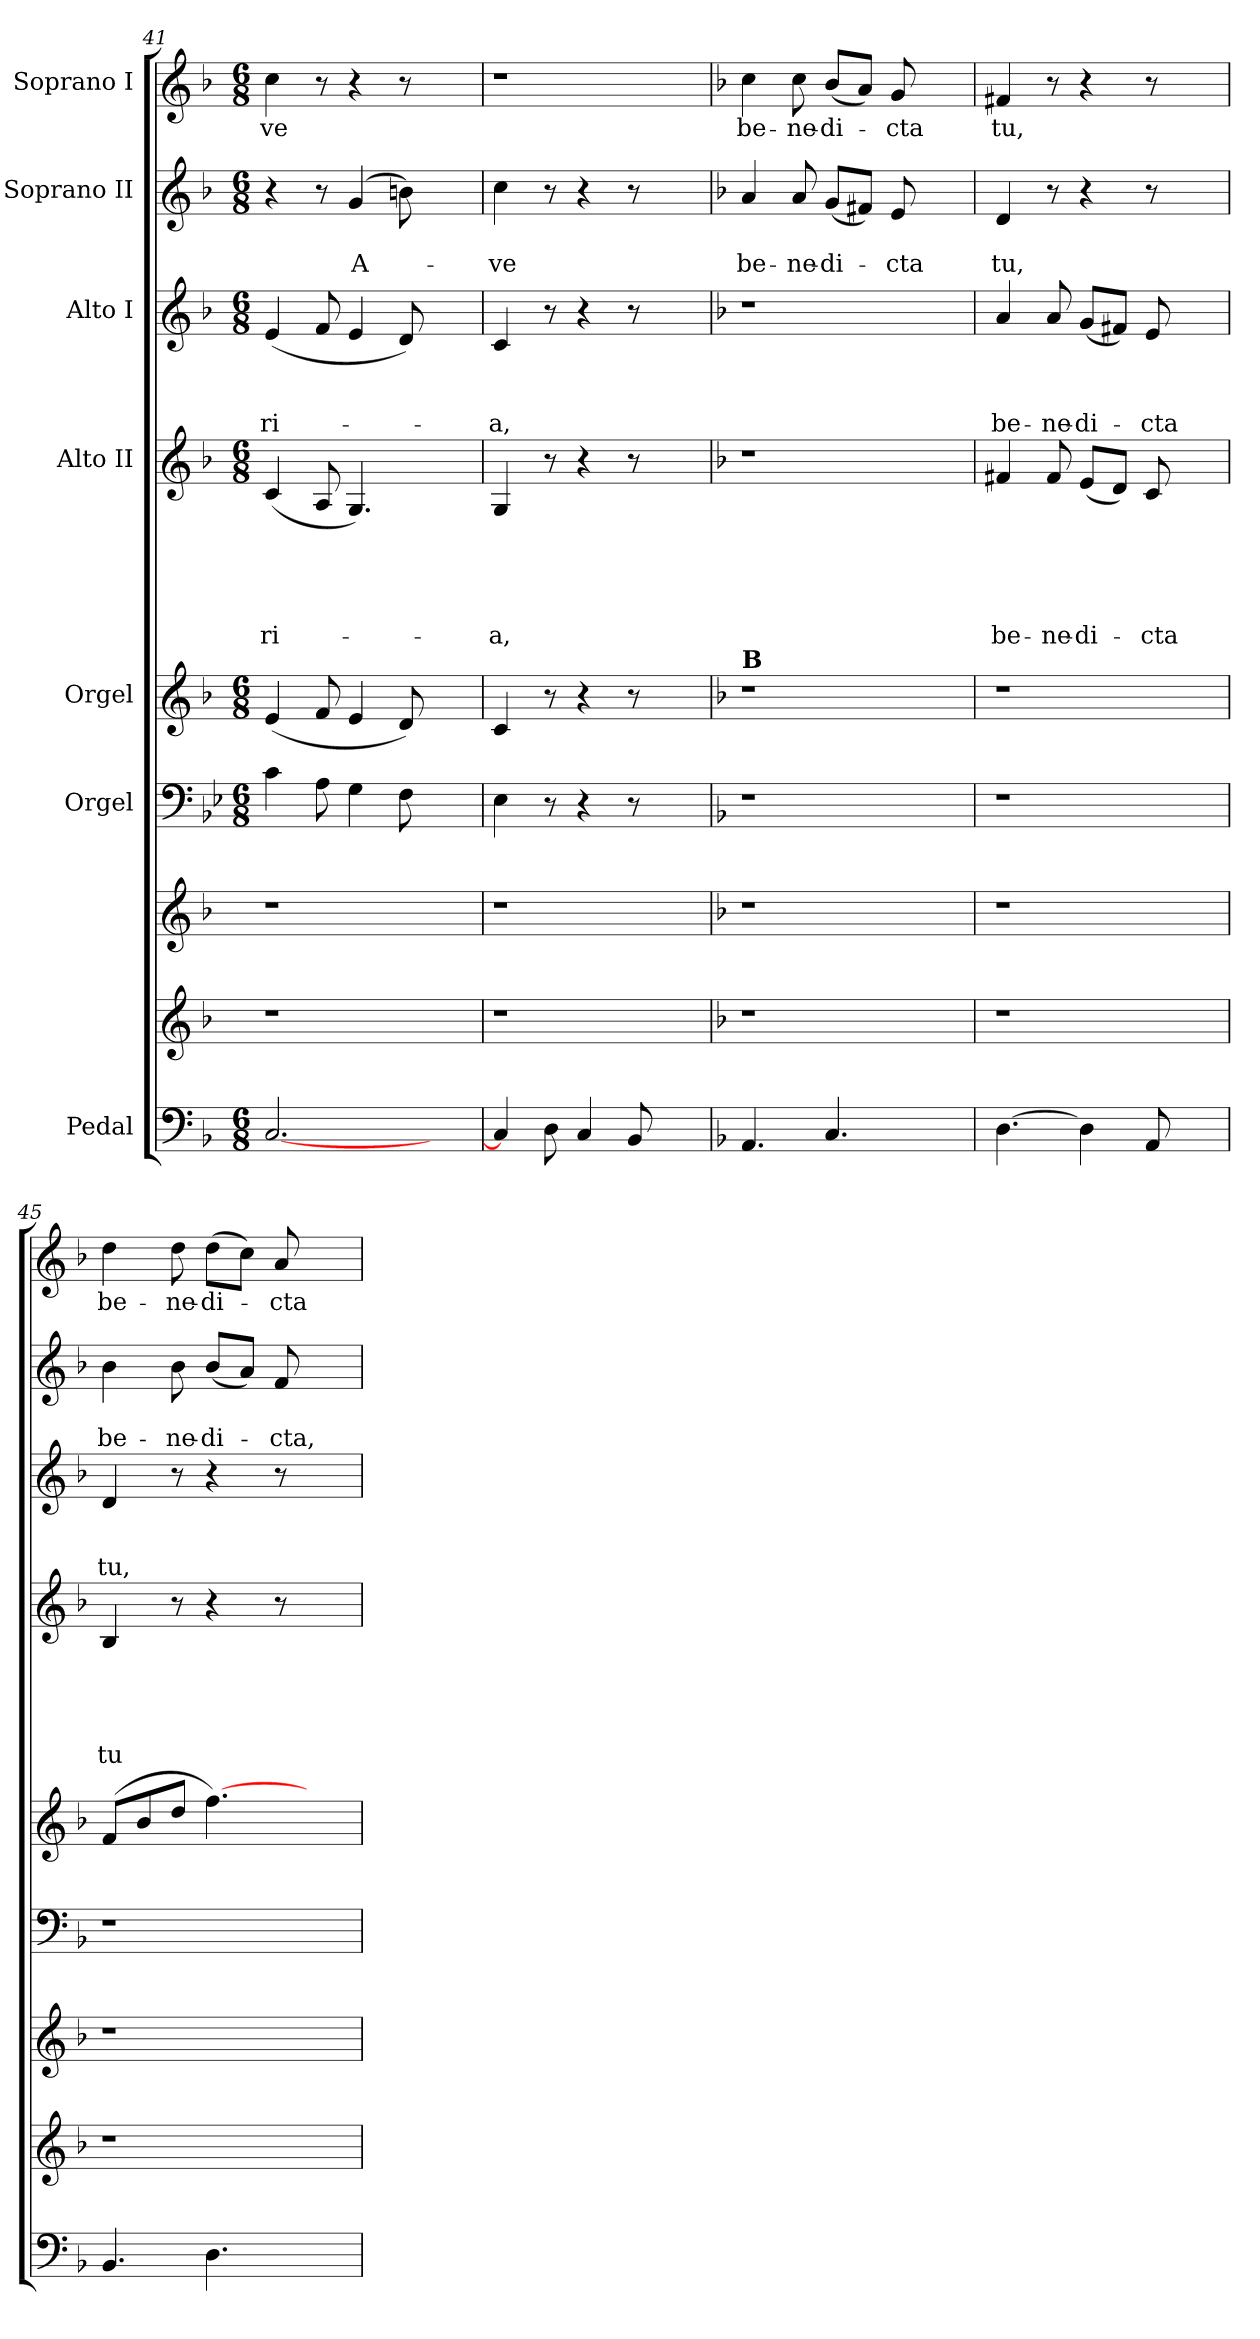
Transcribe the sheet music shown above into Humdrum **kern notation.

**kern	**kern	**kern	**kern	**kern	**kern	**text	**text	**text	**text	**text	**kern	**text	**text	**text	**kern	**text	**text	**kern	**text
*part9	*part8	*part7	*part6	*part5	*part4	*part4	*part4	*part4	*part4	*part4	*part3	*part3	*part3	*part3	*part2	*part2	*part2	*part1	*part1
*staff9	*staff8	*staff7	*staff6	*staff5	*staff4	*staff4	*staff4	*staff4	*staff4	*staff4	*staff3	*staff3	*staff3	*staff3	*staff2	*staff2	*staff2	*staff1	*staff1
*I"Pedal	*	*	*I"Orgel	*I"Orgel	*I"Alto II	*	*	*	*	*	*I"Alto I	*	*	*	*I"Soprano II	*	*	*I"Soprano I	*
*clefF4	*clefG2	*clefG2	*clefF4	*clefG2	*clefG2	*	*	*	*	*	*clefG2	*	*	*	*clefG2	*	*	*clefG2	*
*k[b-]	*k[b-]	*k[b-]	*k[b-e-]	*k[b-]	*k[b-]	*	*	*	*	*	*k[b-]	*	*	*	*k[b-]	*	*	*k[b-]	*
*F:	*F:	*F:	*B-:	*F:	*F:	*	*	*	*	*	*F:	*	*	*	*F:	*	*	*F:	*
*M6/8	*	*	*M6/8	*M6/8	*M6/8	*	*	*	*	*	*M6/8	*	*	*	*M6/8	*	*	*M6/8	*
=41	=41	=41	=41	=41	=41	=41	=41	=41	=41	=41	=41	=41	=41	=41	=41	=41	=41	=41	=41
!	!	!	!	!	!	!	!	!	!	!LO:LY:b	!	!	!	!LO:LY:b	!	!	!	!	!LO:LY:b
[<2.C/	1r	1r	4c\	(<4e/	(<4c/	.	.	.	.	-ri-	(<4e/	.	.	-ri-	4r	.	.	4cc\	-ve
.	.	.	8A\	8f/	8A/	.	.	.	.	.	8f/	.	.	.	8r	.	.	8r	.
!	!	!	!	!	!	!	!	!	!	!	!	!	!	!	!	!	!LO:LY:b	!	!
.	.	.	4G\	4e/	4.G/)	.	.	.	.	.	4e/	.	.	.	(4g/	.	A-	4r	.
.	.	.	8F\	8d/)	.	.	.	.	.	.	8d/)	.	.	.	8bn\)	.	.	8r	.
4ryy	.	.	4ryy	4ryy	4ryy	.	.	.	.	.	4ryy	.	.	.	4ryy	.	.	4ryy	.
=42	=42	=42	=42	=42	=42	=42	=42	=42	=42	=42	=42	=42	=42	=42	=42	=42	=42	=42	=42
!	!	!	!	!	!	!	!	!	!	!LO:LY:b	!	!	!	!LO:LY:b	!	!	!LO:LY:b	!LO:N:vis=1	!
4C/]	1r	1r	4E-\	4c/	4G/	.	.	.	.	-a,	4c/	.	.	-a,	4cc\	.	-ve	2.r	.
8D\	.	.	8r	8r	8r	.	.	.	.	.	8r	.	.	.	8r	.	.	.	.
4C/	.	.	4r	4r	4r	.	.	.	.	.	4r	.	.	.	4r	.	.	.	.
8BB-/	.	.	8r	8r	8r	.	.	.	.	.	8r	.	.	.	8r	.	.	.	.
4ryy	.	.	4ryy	4ryy	4ryy	.	.	.	.	.	4ryy	.	.	.	4ryy	.	.	4ryy	.
!!LO:PB:g=z
=43	=43	=43	=43	=43	=43	=43	=43	=43	=43	=43	=43	=43	=43	=43	=43	=43	=43	=43	=43
*	*	*	*k[b-]	*	*	*	*	*	*	*	*	*	*	*	*	*	*	*	*
*	*	*	*F:	*	*	*	*	*	*	*	*	*	*	*	*	*	*	*	*
!	!	!	!	!LO:TX:a:B:t=B	!	!	!	!	!	!	!	!	!	!	!	!	!	!	!
!	!	!	!LO:N:vis=1	!LO:N:vis=1	!LO:N:vis=1	!	!	!	!	!	!LO:N:vis=1	!	!	!	!	!	!LO:LY:b	!	!LO:LY:b
4.AA/	1r	1r	2.r	2.r	2.r	.	.	.	.	.	2.r	.	.	.	4a/	.	be-	4cc\	be-
!	!	!	!	!	!	!	!	!	!	!	!	!	!	!	!	!	!LO:LY:b	!	!LO:LY:b
.	.	.	.	.	.	.	.	.	.	.	.	.	.	.	8a/	.	-ne-	8cc\	-ne-
!	!	!	!	!	!	!	!	!	!	!	!	!	!	!	!	!	!LO:LY:b	!	!LO:LY:b
4.C/	.	.	.	.	.	.	.	.	.	.	.	.	.	.	(<8g/L	.	-di-	(<8b-/L	-di-
.	.	.	.	.	.	.	.	.	.	.	.	.	.	.	8f#X/J)	.	.	8a/J)	.
!	!	!	!	!	!	!	!	!	!	!	!	!	!	!	!	!	!LO:LY:b	!	!LO:LY:b
.	.	.	.	.	.	.	.	.	.	.	.	.	.	.	8e/	.	-cta	8g/	-cta
4ryy	.	.	4ryy	4ryy	4ryy	.	.	.	.	.	4ryy	.	.	.	4ryy	.	.	4ryy	.
=44	=44	=44	=44	=44	=44	=44	=44	=44	=44	=44	=44	=44	=44	=44	=44	=44	=44	=44	=44
!	!	!	!LO:N:vis=1	!LO:N:vis=1	!	!	!	!	!	!LO:LY:b	!	!	!	!LO:LY:b	!	!	!LO:LY:b	!	!LO:LY:b
[>4.D\	1r	1r	2.r	2.r	4f#X/	.	.	.	.	be-	4a/	.	.	be-	4d/	.	tu,	4f#X/	tu,
!	!	!	!	!	!	!	!	!	!	!LO:LY:b	!	!	!	!LO:LY:b	!	!	!	!	!
.	.	.	.	.	8f#/	.	.	.	.	-ne-	8a/	.	.	-ne-	8r	.	.	8r	.
!	!	!	!	!	!	!	!	!	!	!LO:LY:b	!	!	!	!LO:LY:b	!	!	!	!	!
4D\]	.	.	.	.	(<8e/L	.	.	.	.	-di-	(<8g/L	.	.	-di-	4r	.	.	4r	.
.	.	.	.	.	8d/J)	.	.	.	.	.	8f#X/J)	.	.	.	.	.	.	.	.
!	!	!	!	!	!	!	!	!	!	!LO:LY:b	!	!	!	!LO:LY:b	!	!	!	!	!
8AA/	.	.	.	.	8c/	.	.	.	.	-cta	8e/	.	.	-cta	8r	.	.	8r	.
4ryy	.	.	4ryy	4ryy	4ryy	.	.	.	.	.	4ryy	.	.	.	4ryy	.	.	4ryy	.
=45	=45	=45	=45	=45	=45	=45	=45	=45	=45	=45	=45	=45	=45	=45	=45	=45	=45	=45	=45
!	!	!	!LO:N:vis=1	!	!	!	!	!	!	!LO:LY:b	!	!	!	!LO:LY:b	!	!	!LO:LY:b	!	!LO:LY:b
4.BB-/	1r	1r	2.r	(>8f/L	4B-/	.	.	.	.	tu	4d/	.	.	tu,	4b-\	.	be-	4dd\	be-
.	.	.	.	8b-/	.	.	.	.	.	.	.	.	.	.	.	.	.	.	.
!	!	!	!	!	!	!	!	!	!	!	!	!	!	!	!	!	!LO:LY:b	!	!LO:LY:b
.	.	.	.	8dd/J	8r	.	.	.	.	.	8r	.	.	.	8b-\	.	-ne-	8dd\	-ne-
!	!	!	!	!	!	!	!	!	!	!	!	!	!	!	!	!	!LO:LY:b	!	!LO:LY:b
4.D\	.	.	.	[>4.ff\)	4r	.	.	.	.	.	4r	.	.	.	(<8b-/L	.	-di-	(>8dd\L	-di-
.	.	.	.	.	.	.	.	.	.	.	.	.	.	.	8a/J)	.	.	8cc\J)	.
!	!	!	!	!	!	!	!	!	!	!	!	!	!	!	!	!	!LO:LY:b	!	!LO:LY:b
.	.	.	.	.	8r	.	.	.	.	.	8r	.	.	.	8f/	.	-cta,	8a/	-cta
4ryy	.	.	4ryy	4ryy	4ryy	.	.	.	.	.	4ryy	.	.	.	4ryy	.	.	4ryy	.
=	=	=	=	=	=	=	=	=	=	=	=	=	=	=	=	=	=	=	=
*-	*-	*-	*-	*-	*-	*-	*-	*-	*-	*-	*-	*-	*-	*-	*-	*-	*-	*-	*-
